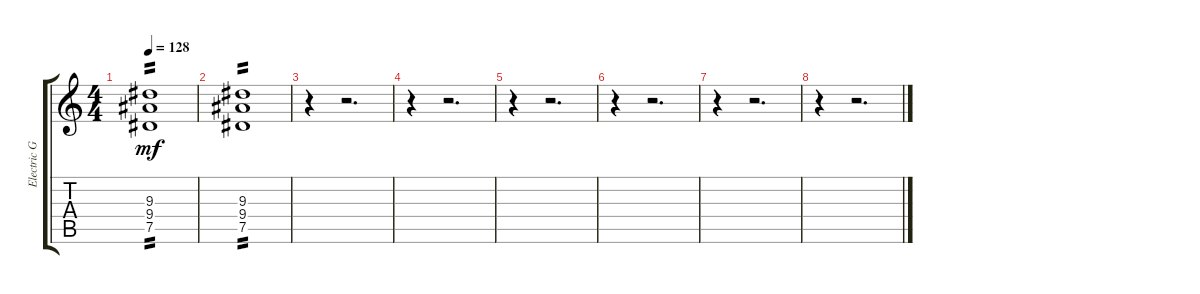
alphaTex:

\track ("Electric Guitar 2" "Electric G") {instrument distortionguitar}
\staff {score tabs}
\tuning (Eb4 Bb3 Gb3 Db3 Ab2 Eb2) {hide}
\ts (4 4)
\tempo 128
\clef g2
\ks c
(9.3 9.4 7.5).1{tp 2 dy mf} |
(9.3 9.4 7.5).1{tp 2} |
r.4 r.2{d} |
r.4 r.2{d} |
r.4 r.2{d} |
r.4 r.2{d} |
r.4 r.2{d} |
r.4 r.2{d}
